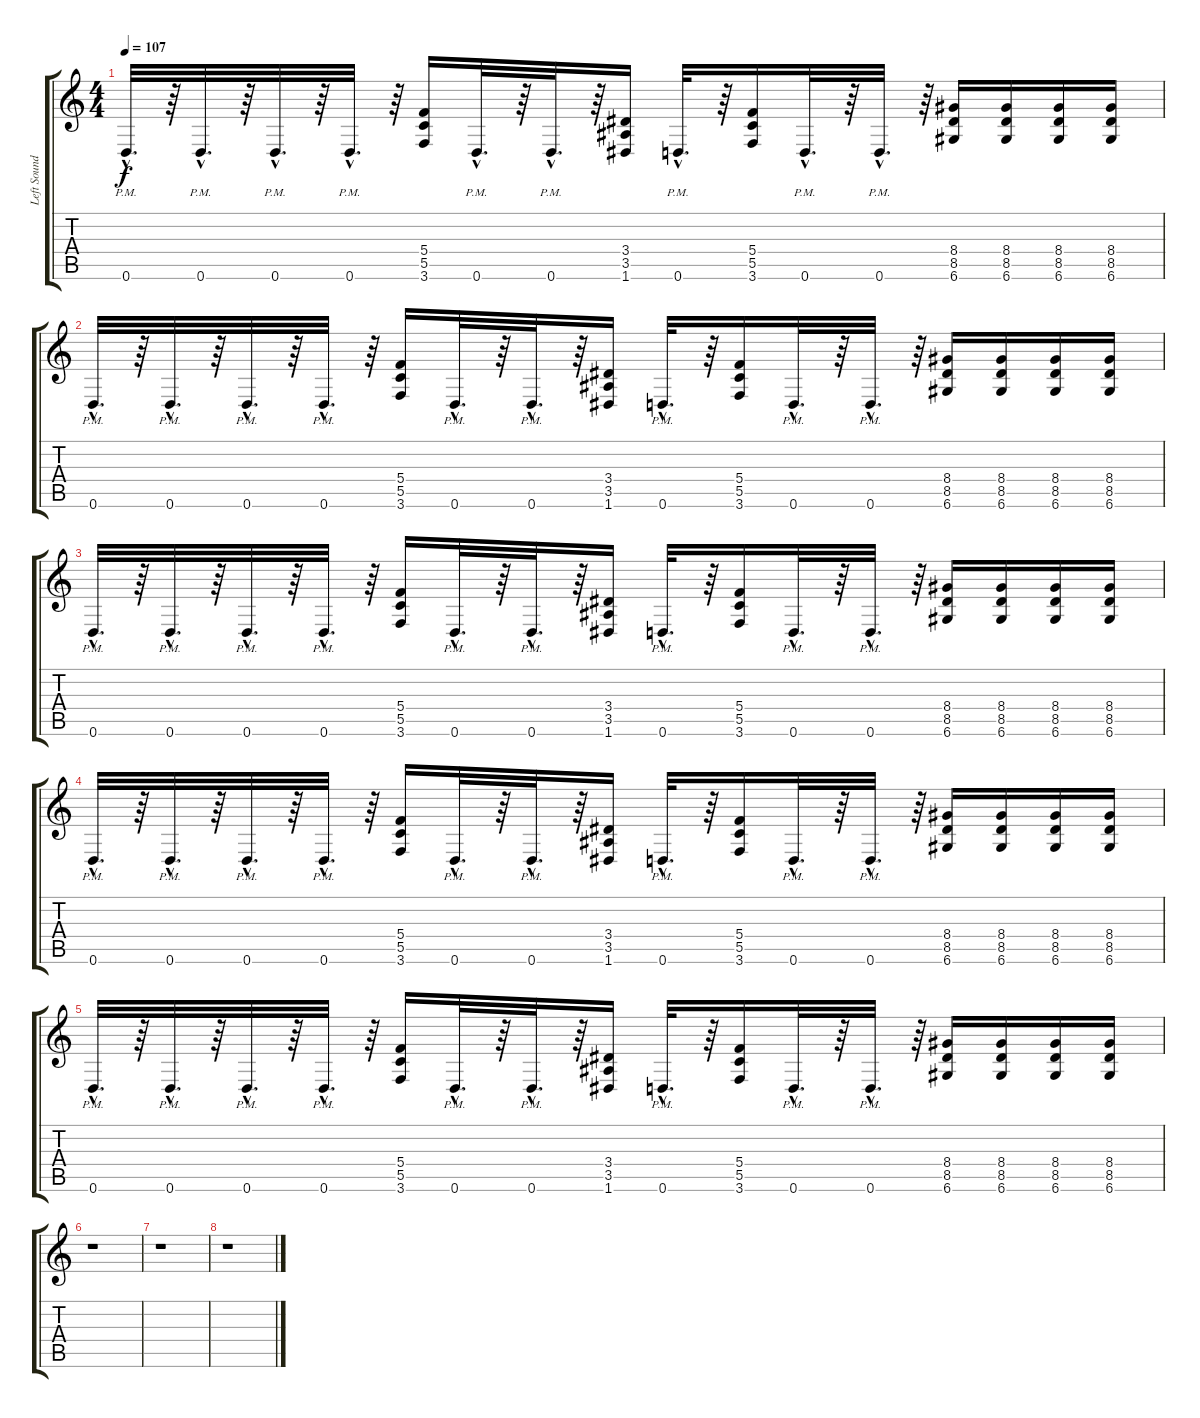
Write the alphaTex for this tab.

\track ("Left Sound" "Left Sound") {instrument distortionguitar}
\staff {score tabs}
\tuning (D4 A3 F3 C3 G2 D2) {hide}
\ts (4 4)
\tempo 107
\clef g2
\ks c
0.6{hac pm}.32{d dy f} r.64 0.6{hac pm}.32{d} r.64 0.6{hac pm}.32{d} r.64 0.6{hac pm}.32{d} r.64 (5.4 5.5 3.6).16 0.6{hac pm}.32{d} r.64 0.6{hac pm}.32{d} r.64 (3.4 3.5 1.6).16 0.6{hac pm}.32{d} r.64 (5.4 5.5 3.6).16 0.6{hac pm}.32{d} r.64 0.6{hac pm}.32{d} r.64 (8.4 8.5 6.6).16 (8.4 8.5 6.6).16 (8.4 8.5 6.6).16 (8.4 8.5 6.6).16 |
0.6{hac pm}.32{d} r.64 0.6{hac pm}.32{d} r.64 0.6{hac pm}.32{d} r.64 0.6{hac pm}.32{d} r.64 (5.4 5.5 3.6).16 0.6{hac pm}.32{d} r.64 0.6{hac pm}.32{d} r.64 (3.4 3.5 1.6).16 0.6{hac pm}.32{d} r.64 (5.4 5.5 3.6).16 0.6{hac pm}.32{d} r.64 0.6{hac pm}.32{d} r.64 (8.4 8.5 6.6).16 (8.4 8.5 6.6).16 (8.4 8.5 6.6).16 (8.4 8.5 6.6).16 |
0.6{hac pm}.32{d} r.64 0.6{hac pm}.32{d} r.64 0.6{hac pm}.32{d} r.64 0.6{hac pm}.32{d} r.64 (5.4 5.5 3.6).16 0.6{hac pm}.32{d} r.64 0.6{hac pm}.32{d} r.64 (3.4 3.5 1.6).16 0.6{hac pm}.32{d} r.64 (5.4 5.5 3.6).16 0.6{hac pm}.32{d} r.64 0.6{hac pm}.32{d} r.64 (8.4 8.5 6.6).16 (8.4 8.5 6.6).16 (8.4 8.5 6.6).16 (8.4 8.5 6.6).16 |
0.6{hac pm}.32{d} r.64 0.6{hac pm}.32{d} r.64 0.6{hac pm}.32{d} r.64 0.6{hac pm}.32{d} r.64 (5.4 5.5 3.6).16 0.6{hac pm}.32{d} r.64 0.6{hac pm}.32{d} r.64 (3.4 3.5 1.6).16 0.6{hac pm}.32{d} r.64 (5.4 5.5 3.6).16 0.6{hac pm}.32{d} r.64 0.6{hac pm}.32{d} r.64 (8.4 8.5 6.6).16 (8.4 8.5 6.6).16 (8.4 8.5 6.6).16 (8.4 8.5 6.6).16 |
0.6{hac pm}.32{d} r.64 0.6{hac pm}.32{d} r.64 0.6{hac pm}.32{d} r.64 0.6{hac pm}.32{d} r.64 (5.4 5.5 3.6).16 0.6{hac pm}.32{d} r.64 0.6{hac pm}.32{d} r.64 (3.4 3.5 1.6).16 0.6{hac pm}.32{d} r.64 (5.4 5.5 3.6).16 0.6{hac pm}.32{d} r.64 0.6{hac pm}.32{d} r.64 (8.4 8.5 6.6).16 (8.4 8.5 6.6).16 (8.4 8.5 6.6).16 (8.4 8.5 6.6).16 |
r.1 |
r.1 |
r.1
